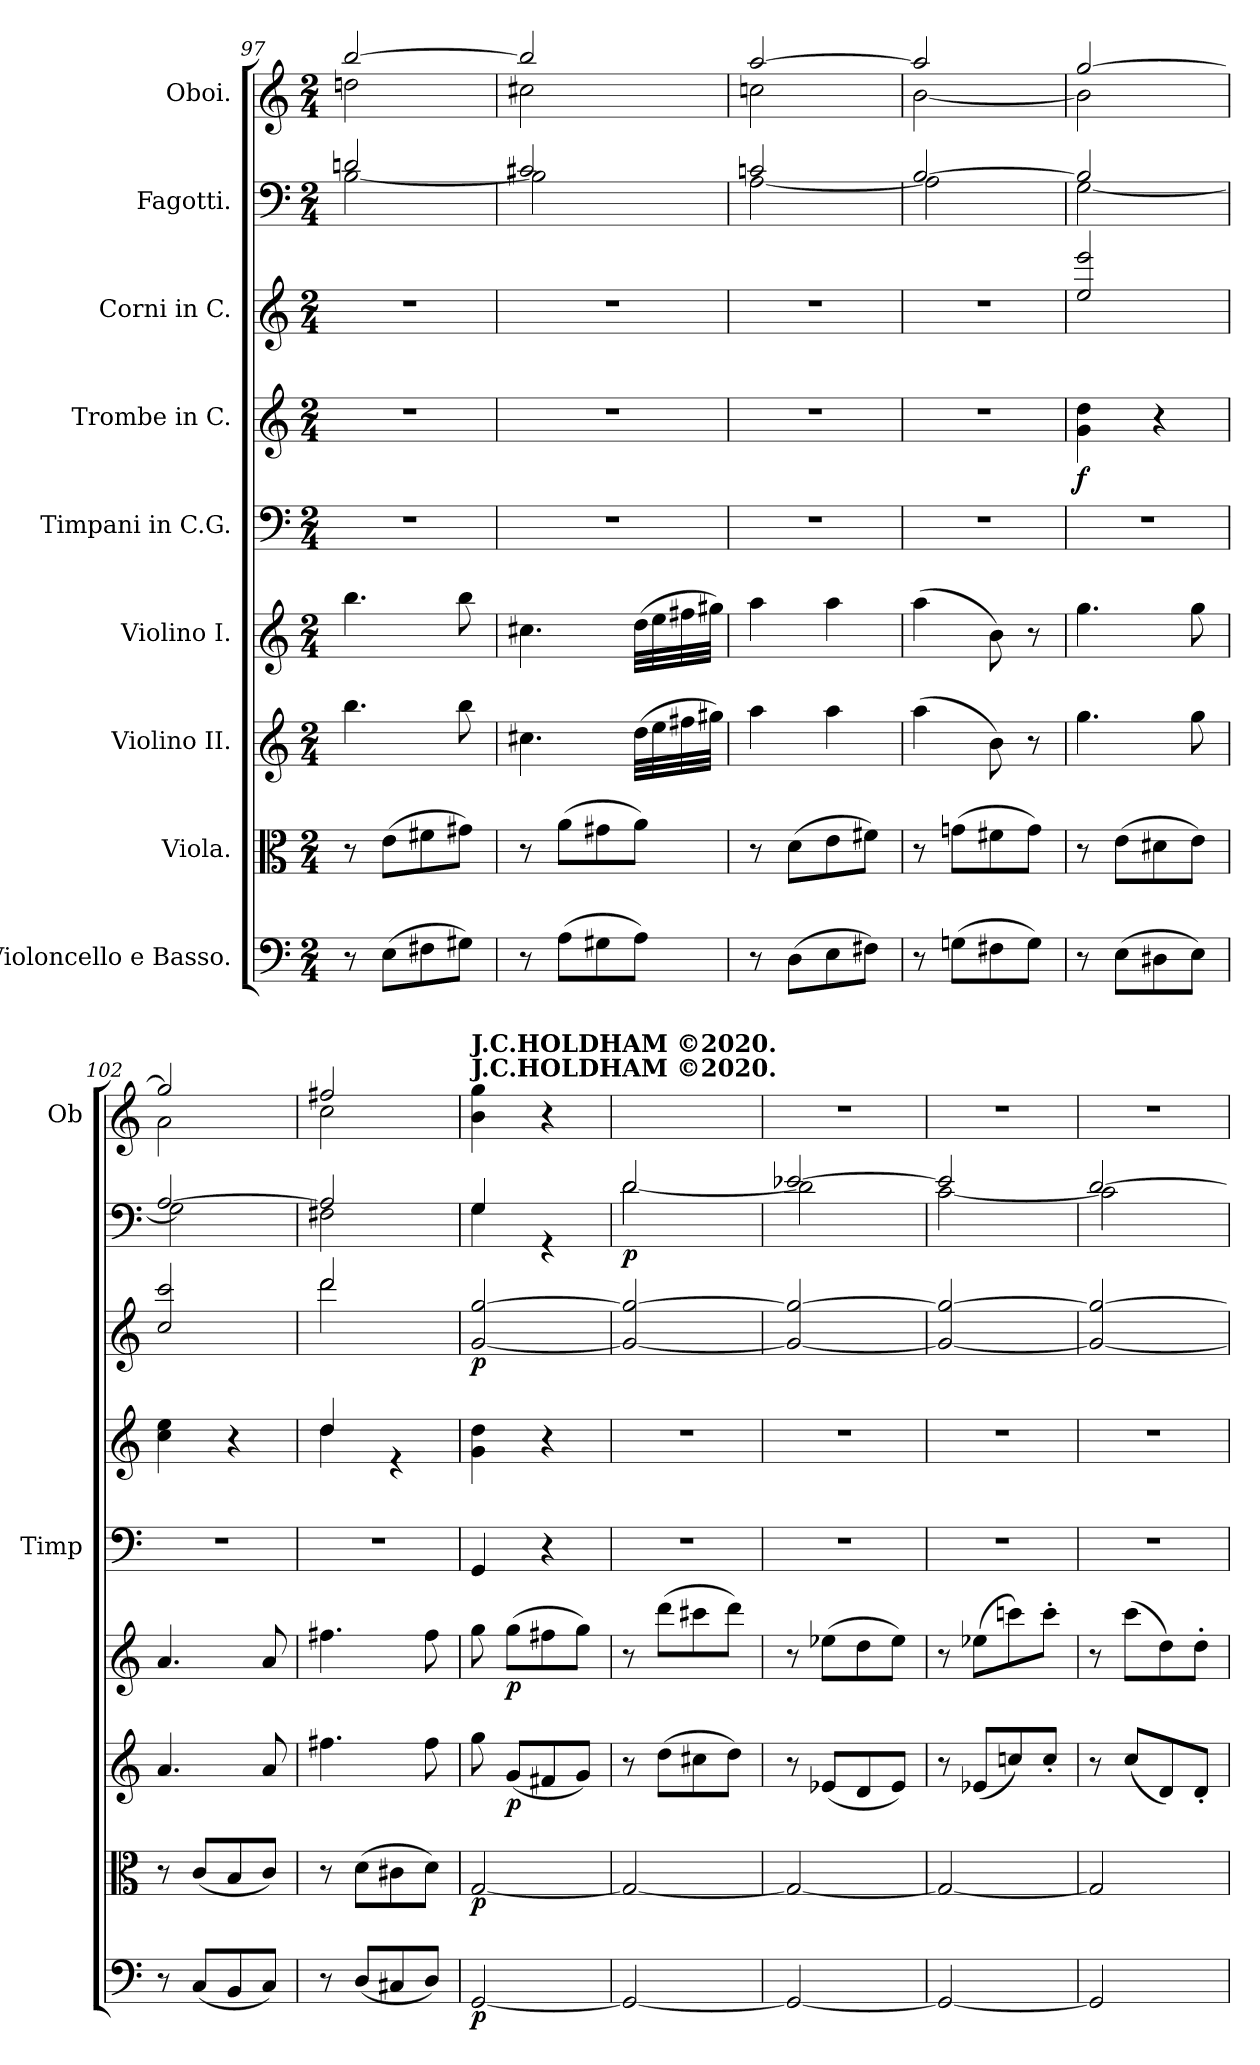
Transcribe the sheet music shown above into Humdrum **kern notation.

**kern	**dynam	**kern	**dynam	**kern	**dynam	**kern	**dynam	**kern	**kern	**dynam	**kern	**dynam	**kern	**dynam	**kern
*part9	*part9	*part8	*part8	*part7	*part7	*part6	*part6	*part5	*part4	*part4	*part3	*part3	*part2	*part2	*part1
*staff9	*staff9	*staff8	*staff8	*staff7	*staff7	*staff6	*staff6	*staff5	*staff4	*staff4	*staff3	*staff3	*staff2	*staff2	*staff1
*I"Violoncello e Basso.	*	*I"Viola.	*	*I"Violino II.	*	*I"Violino I.	*	*I"Timpani in C.G.	*I"Trombe in C.	*	*I"Corni in C.	*	*I"Fagotti.	*	*I"Oboi.
*	*	*	*	*	*	*	*	*I'Timp	*	*	*	*	*	*	*I'Ob
*clefF4	*	*clefC3	*	*clefG2	*	*clefG2	*	*clefF4	*clefG2	*	*clefG2	*	*clefF4	*	*clefG2
*	*	*	*	*	*	*	*	*	*	*	*ITrd7c12	*	*	*	*
*k[]	*	*k[]	*	*k[]	*	*k[]	*	*k[]	*k[]	*	*k[]	*	*k[]	*	*k[]
*M2/4	*	*M2/4	*	*M2/4	*	*M2/4	*	*M2/4	*M2/4	*	*M2/4	*	*M2/4	*	*M2/4
=97	=97	=97	=97	=97	=97	=97	=97	=97	=97	=97	=97	=97	=97	=97	=97
*	*	*	*	*	*	*	*	*	*	*	*	*	*^	*	*^
8r	.	8r	.	4.bb\	.	4.bb\	.	2r	2r	.	2r	.	2dn/	[2B\	.	[2bb/	2ddn\
(8E\L	.	(8e\L	.	.	.	.	.	.	.	.	.	.	.	.	.	.	.
8F#X\	.	8f#X\	.	.	.	.	.	.	.	.	.	.	.	.	.	.	.
8G#X\J)	.	8g#X\J)	.	8bb\	.	8bb\	.	.	.	.	.	.	.	.	.	.	.
=98	=98	=98	=98	=98	=98	=98	=98	=98	=98	=98	=98	=98	=98	=98	=98	=98	=98
8r	.	8r	.	4.cc#X\	.	4.cc#X\	.	2r	2r	.	2r	.	2c#X/	2B\]	.	2bb/]	2cc#X\
(8A\L	.	(8a\L	.	.	.	.	.	.	.	.	.	.	.	.	.	.	.
8G#X\	.	8g#X\	.	.	.	.	.	.	.	.	.	.	.	.	.	.	.
8A\J)	.	8a\J)	.	(32dd\LLL	.	(32dd\LLL	.	.	.	.	.	.	.	.	.	.	.
.	.	.	.	32ee\	.	32ee\	.	.	.	.	.	.	.	.	.	.	.
.	.	.	.	32ff#X\	.	32ff#X\	.	.	.	.	.	.	.	.	.	.	.
.	.	.	.	32gg#X\JJJ)	.	32gg#X\JJJ)	.	.	.	.	.	.	.	.	.	.	.
=99	=99	=99	=99	=99	=99	=99	=99	=99	=99	=99	=99	=99	=99	=99	=99	=99	=99
8r	.	8r	.	4aa\	.	4aa\	.	2r	2r	.	2r	.	2cn/	[2A\	.	[2aa/	2ccn\
(8D\L	.	(8d\L	.	.	.	.	.	.	.	.	.	.	.	.	.	.	.
8E\	.	8e\	.	4aa\	.	4aa\	.	.	.	.	.	.	.	.	.	.	.
8F#X\J)	.	8f#X\J)	.	.	.	.	.	.	.	.	.	.	.	.	.	.	.
=100	=100	=100	=100	=100	=100	=100	=100	=100	=100	=100	=100	=100	=100	=100	=100	=100	=100
8r	.	8r	.	(4aa\	.	(4aa\	.	2r	2r	.	2r	.	[2B/	2A\]	.	2aa/]	[2b\
(8Gn\L	.	(8gn\L	.	.	.	.	.	.	.	.	.	.	.	.	.	.	.
8F#X\	.	8f#X\	.	8b\)	.	8b\)	.	.	.	.	.	.	.	.	.	.	.
8G\J)	.	8g\J)	.	8r	.	8r	.	.	.	.	.	.	.	.	.	.	.
=101	=101	=101	=101	=101	=101	=101	=101	=101	=101	=101	=101	=101	=101	=101	=101	=101	=101
!	!	!	!	!	!	!	!	!	!	!LO:DY:b	!	!	!	!	!	!	!
8r	.	8r	.	4.gg\	.	4.gg\	.	2r	4g\ 4dd\	f	2e/ 2ee/	.	2B/]	[2G\	.	[2gg/	2b\]
(8E\L	.	(8e\L	.	.	.	.	.	.	.	.	.	.	.	.	.	.	.
8D#X\	.	8d#X\	.	.	.	.	.	.	4r	.	.	.	.	.	.	.	.
8E\J)	.	8e\J)	.	8gg\	.	8gg\	.	.	.	.	.	.	.	.	.	.	.
=102	=102	=102	=102	=102	=102	=102	=102	=102	=102	=102	=102	=102	=102	=102	=102	=102	=102
8r	.	8r	.	4.a/	.	4.a/	.	2r	4cc\ 4ee\	.	2c/ 2cc/	.	[2A/	2G\]	.	2gg/]	2a\
(8C/L	.	(8c/L	.	.	.	.	.	.	.	.	.	.	.	.	.	.	.
8BB/	.	8B/	.	.	.	.	.	.	4r	.	.	.	.	.	.	.	.
8C/J)	.	8c/J)	.	8a/	.	8a/	.	.	.	.	.	.	.	.	.	.	.
=103	=103	=103	=103	=103	=103	=103	=103	=103	=103	=103	=103	=103	=103	=103	=103	=103	=103
*	*	*	*	*	*	*	*	*	*^	*	*^	*	*	*	*	*	*
8r	.	8r	.	4.ff#X\	.	4.ff#X\	.	2r	4dd/	4dd\	.	2dd/	2dd\	.	2A/]	2F#X\	.	2ff#X/	2cc\
(8D/L	.	(8d\L	.	.	.	.	.	.	.	.	.	.	.	.	.	.	.	.	.
8C#X/	.	8c#X\	.	.	.	.	.	.	4re	4ryy	.	.	.	.	.	.	.	.	.
8D/J)	.	8d\J)	.	8ff#\	.	8ff#\	.	.	.	.	.	.	.	.	.	.	.	.	.
*	*	*	*	*	*	*	*	*	*v	*v	*	*	*	*	*	*	*	*v	*v
*	*	*	*	*	*	*	*	*	*	*	*v	*v	*	*	*	*	*
!!LO:PB:g=z
=104	=104	=104	=104	=104	=104	=104	=104	=104	=104	=104	=104	=104	=104	=104	=104	=104
!	!	!	!	!	!	!	!	!	!	!	!	!	!	!	!	!LO:TX:a:B:t=J.C.HOLDHAM  ©2020.
!	!	!	!	!	!	!	!	!	!	!	!	!	!	!	!	!LO:TX:a:B:t=J.C.HOLDHAM  ©2020.
!	!LO:DY:b	!	!LO:DY:b	!	!	!	!	!	!	!	!	!LO:DY:b	!	!	!	!
[2GG/	p	[2G/	p	8gg\	.	8gg\	.	4GG/	4g\ 4dd\	.	[2G/ [2g/	p	4G/	4G\	.	4b\ 4gg\
!	!	!	!	!	!LO:DY:b	!	!LO:DY:b	!	!	!	!	!	!	!	!	!
.	.	.	.	(8g/L	p	(8gg\L	p	.	.	.	.	.	.	.	.	.
.	.	.	.	8f#X/	.	8ff#X\	.	4r	4r	.	.	.	4rGG	4ryy	.	4r
.	.	.	.	8g/J)	.	8gg\J)	.	.	.	.	.	.	.	.	.	.
=105	=105	=105	=105	=105	=105	=105	=105	=105	=105	=105	=105	=105	=105	=105	=105	=105
!	!	!	!	!	!	!	!	!	!	!	!	!	!	!	!LO:DY:b	!
2GG/_	.	2G/_	.	8r	.	8r	.	2r	2r	.	2G/_ 2g/_	.	2d/	[2d\	p	2ryy
.	.	.	.	(8dd\L	.	(8ddd\L	.	.	.	.	.	.	.	.	.	.
.	.	.	.	8cc#X\	.	8ccc#X\	.	.	.	.	.	.	.	.	.	.
.	.	.	.	8dd\J)	.	8ddd\J)	.	.	.	.	.	.	.	.	.	.
=106	=106	=106	=106	=106	=106	=106	=106	=106	=106	=106	=106	=106	=106	=106	=106	=106
2GG/_	.	2G/_	.	8r	.	8r	.	2r	2r	.	2G/_ 2g/_	.	[2e-X/	2d\]	.	2r
.	.	.	.	(8e-X/L	.	(8ee-X\L	.	.	.	.	.	.	.	.	.	.
.	.	.	.	8d/	.	8dd\	.	.	.	.	.	.	.	.	.	.
.	.	.	.	8e-/J)	.	8ee-\J)	.	.	.	.	.	.	.	.	.	.
=107	=107	=107	=107	=107	=107	=107	=107	=107	=107	=107	=107	=107	=107	=107	=107	=107
2GG/_	.	2G/_	.	8r	.	8r	.	2r	2r	.	2G/_ 2g/_	.	2e-/]	[2c\	.	2r
.	.	.	.	(8e-X/L	.	(8ee-X\L	.	.	.	.	.	.	.	.	.	.
.	.	.	.	8ccn/)	.	8cccn\)	.	.	.	.	.	.	.	.	.	.
.	.	.	.	8cc'/J	.	8ccc'\J	.	.	.	.	.	.	.	.	.	.
=108	=108	=108	=108	=108	=108	=108	=108	=108	=108	=108	=108	=108	=108	=108	=108	=108
2GG/]	.	2G/]	.	8r	.	8r	.	2r	2r	.	2G/_ 2g/_	.	[2d/	2c\]	.	2r
.	.	.	.	(8cc/L	.	(8ccc\L	.	.	.	.	.	.	.	.	.	.
.	.	.	.	8d/)	.	8dd\)	.	.	.	.	.	.	.	.	.	.
.	.	.	.	8d'/J	.	8dd'\J	.	.	.	.	.	.	.	.	.	.
*	*	*	*	*	*	*	*	*	*	*	*	*	*v	*v	*	*
=	=	=	=	=	=	=	=	=	=	=	=	=	=	=	=
*-	*-	*-	*-	*-	*-	*-	*-	*-	*-	*-	*-	*-	*-	*-	*-
